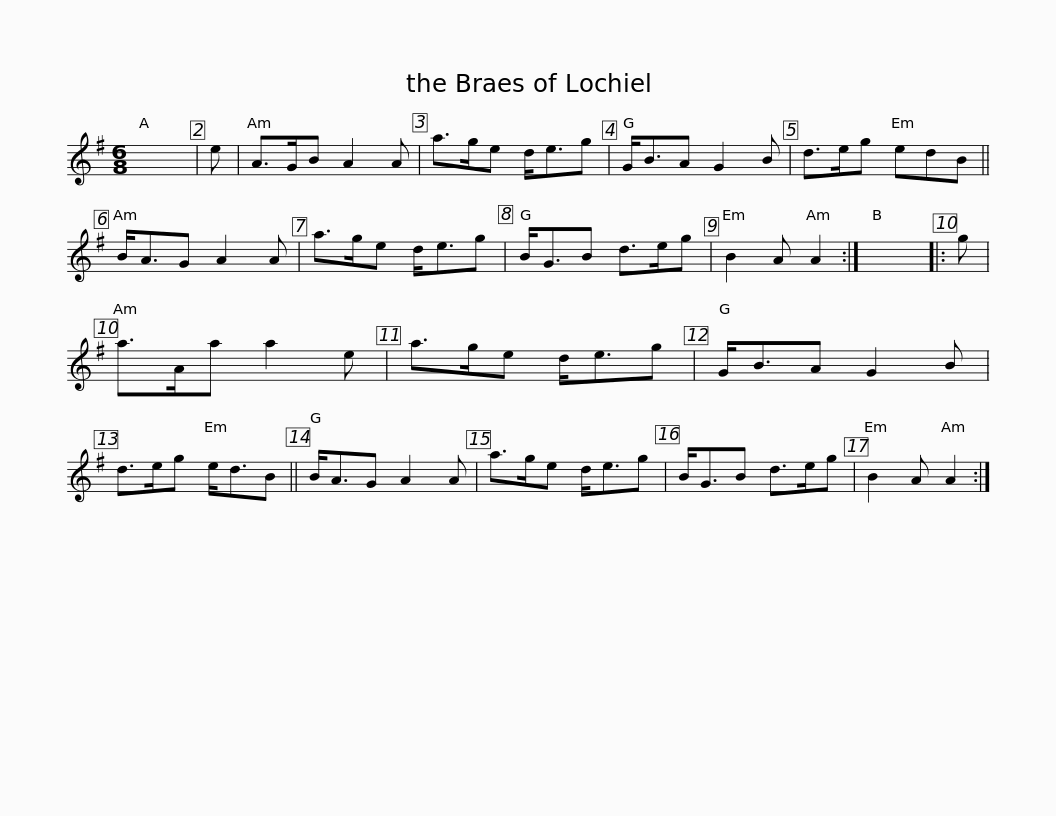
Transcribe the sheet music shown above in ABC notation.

X:1
L:1/8
M:6/8
I:linebreak $
K:G
V:1 treble
V:1
 x6 | e | A>GB A2 A | a>ge d<eg | G<BA G2 B | %5
 d>eg edB || B<AG A2 A | a>ge d<eg |$ B<GB d>eg | B2 A A2 :| %10
 x6 |: g | a>Aa a2 e | a>ge d<eg | G<BA G2 B | %15
 d>eg e<dB ||$ B<AG A2 A | a>ge d<eg | B<GB d>eg | B2 A A2 :| %20
